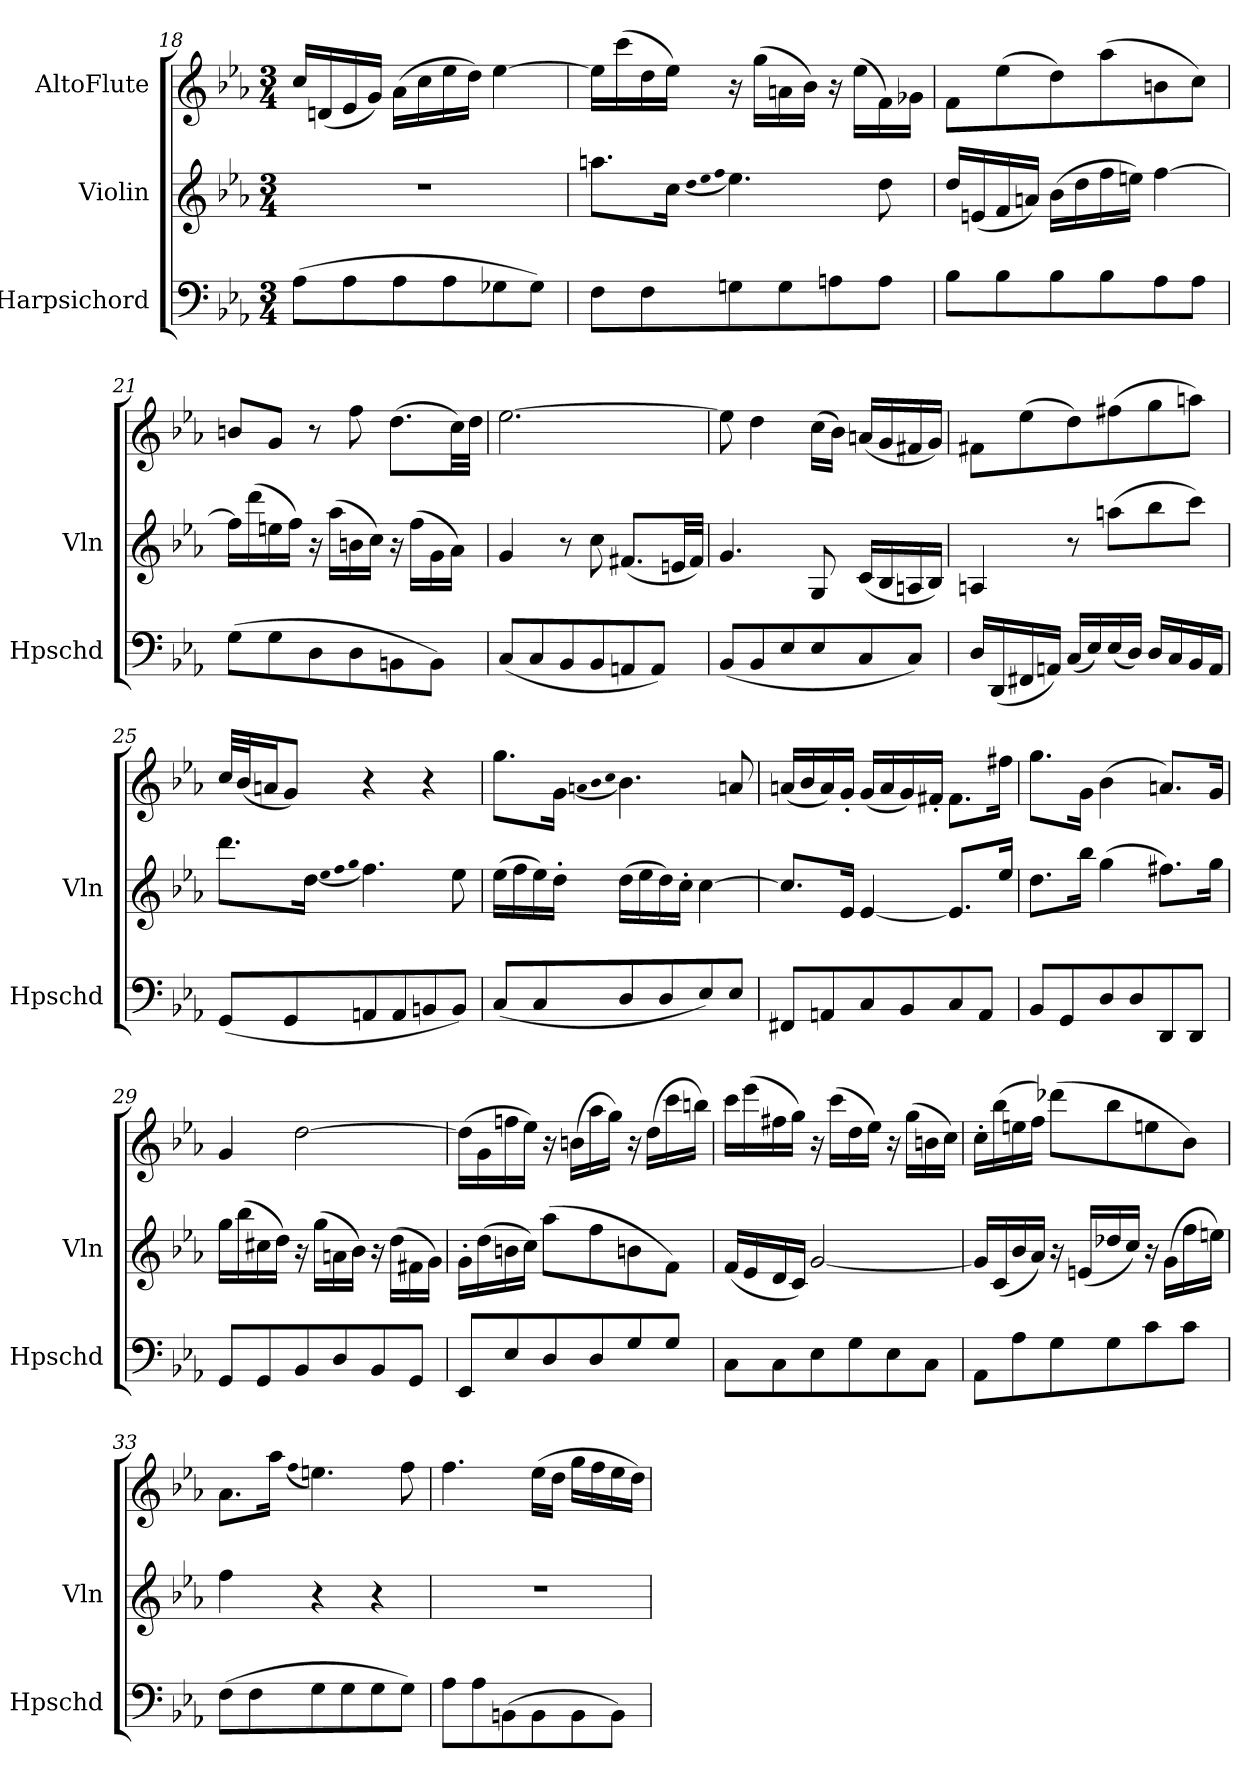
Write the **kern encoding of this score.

**kern	**kern	**kern
*part3	*part2	*part1
*staff3	*staff2	*staff1
*I"Harpsichord	*I"Violin	*I"AltoFlute
*I'Hpschd	*I'Vln	*
*clefF4	*clefG2	*clefG2
*k[b-e-a-]	*k[b-e-a-]	*k[b-e-a-]
*M3/4	*M3/4	*M3/4
=18	=18	=18
(8A-\L	2.r	16cc/LL
.	.	(16dn/
8A-\	.	16e-/
.	.	16g/JJ)
8A-\	.	(16a-\LL
.	.	16cc\
8A-\	.	16ee-\
.	.	16dd\JJ)
8G-X\	.	[4ee-\
8G-\J)	.	.
=19	=19	=19
8F\L	8.aan\L	16ee-\LL]
.	.	(16ccc\
8F\	.	16dd\
.	16cc\Jk	16ee-\JJ)
.	(qdd	.
.	qee-	.
.	qff	.
8Gn\	4.ee-\)	16r
.	.	(16gg\LL
8G\	.	16an\
.	.	16b-\JJ)
8An\	.	16r
.	.	(16ee-\LL
8A\J	8dd\	16f\)
.	.	16g-X\JJ
=20	=20	=20
8B-\L	16dd/LL	8f\L
.	(16en/	.
8B-\	16f/	(8ee-\
.	16an/JJ)	.
8B-\	(16b-\LL	8dd\)
.	16dd\	.
8B-\	16ff\	(8aa-\
.	16een\JJ)	.
8A-\	[4ff\	8bn\
8A-\J	.	8cc\J)
=21	=21	=21
(8G\L	16ff\LL]	8bn/L
.	(16ddd\	.
8G\	16een\	8g/J
.	16ff\JJ)	.
8D\	16r	8r
.	(16aa-\LL	.
8D\	16bn\	8ff\
.	16cc\JJ)	.
8BBn\	16r	(8.dd\L
.	(16ff\LL	.
8BB\J)	16g\	.
.	16a-\JJ)	32cc\LL)
.	.	32dd\JJJ
=22	=22	=22
(8C/L	4g/	[2.ee-\
8C/	.	.
8BB-/	8r	.
8BB-/	8cc\	.
8AAn/	(8.f#X/L	.
8AA/J)	.	.
.	32en/LL	.
.	32f#/JJJ)	.
=23	=23	=23
(8BB-/L	4.g/	8ee-\]
8BB-/	.	4dd\
8E-/	.	.
8E-/	8G/	(16cc\LL
.	.	16b-\JJ)
8C/	(16c/LL	(16an/LL
.	16B-/	16g/
8C/J)	16An/	16f#X/
.	16B-/JJ)	16g/JJ)
=24	=24	=24
16D/LL	4An/	8f#X\L
(16DD/	.	.
16FF#X/	.	(8ee-\
16AAn/JJ)	.	.
(16C/LL	8r	8dd\)
16E-/)	.	.
(16E-/	(8aan\L	(8ff#X\
16D/JJ)	.	.
16D/LL	8bb-\	8gg\
16C/	.	.
16BB-/	8ccc\J)	8aan\J)
16AA/JJ	.	.
=25	=25	=25
(8GG/L	8.ddd\L	32cc/LLL
.	.	(32b-/J
.	.	16an/J
8GG/	.	8g/J)
.	16dd\Jk	.
.	(qee-	.
.	qff	.
.	qgg	.
8AAn/	4.ff\)	4r
8AA/	.	.
8BBn/	.	4r
8BB/J)	8ee-\	.
=26	=26	=26
(8C/L	(16ee-\LL	8.gg\L
.	16ff\	.
8C/	16ee-\)	.
.	16dd'\JJ	16g\Jk
.	.	(qan
.	.	qb-
.	.	qcc
8D/	(16dd\LL	4.b-\)
.	16ee-\	.
8D/	16dd\)	.
.	16cc'\JJ	.
8E-/)	[4cc\	.
8E-/J	.	8an/
=27	=27	=27
8FF#X/L	8.cc/L]	(16an/LL
.	.	16b-/
8AAn/	.	16a/)
.	16e-/Jk	16g'/JJ
8C/	[4e-/	(16g/LL
.	.	16a/
8BB-/	.	16g/)
.	.	16f#X'/JJ
8C/	8.e-/L]	8.f#\L
8AA/J	.	.
.	16ee-/Jk	16ff#X\Jk
=28	=28	=28
8BB-/L	8.dd\L	8.gg\L
8GG/	.	.
.	16bb-\Jk	16g\Jk
8D/	(4gg\	(4b-\
8D/	.	.
8DD/	8.ff#X\L)	8.an/L)
8DD/J	.	.
.	16gg\Jk	16g/Jk
=29	=29	=29
8GG/L	16gg\LL	4g/
.	(16bb-\	.
8GG/	16cc#X\	.
.	16dd\JJ)	.
8BB-/	16r	[2dd\
.	(16gg\LL	.
8D/	16an\	.
.	16b-\JJ)	.
8BB-/	16r	.
.	(16dd\LL	.
8GG/J	16f#X\	.
.	16g\JJ)	.
=30	=30	=30
8EE-/L	16g'\LL	(16dd\LL]
.	(16dd\	16g\
8E-/	16bn\	16ffn\
.	16cc\JJ)	16ee-\JJ)
8D/	(8aa-\L	16r
.	.	(16bn\LL
8D/	8ff\	16aa-\
.	.	16gg\JJ)
8G/	8bn\	16r
.	.	(16dd\LL
8G/J	8f\J)	16ccc\
.	.	16bbn\JJ)
=31	=31	=31
8C\L	(16f/LL	16ccc\LL
.	16e-/	(16eee-\
8C\	16d/	16ff#X\
.	16c/JJ)	16gg\JJ)
8E-\	[2g/	16r
.	.	(16ccc\LL
8G\	.	16dd\
.	.	16ee-\JJ)
8E-\	.	16r
.	.	(16gg\LL
8C\J	.	16bn\
.	.	16cc\JJ)
=32	=32	=32
8AA-\L	16g/LL]	16cc'\LL
.	(16c/	(16bb-\
8A-\	16b-/	16een\
.	16a-/JJ)	16ff\JJ)
8G\	16r	(8ddd-X\L
.	(16en/LL	.
8G\	16dd-X/	8bb-\
.	16cc/JJ)	.
8c\	16r	8een\
.	(16g\LL	.
8c\J	16ff\	8b-\J)
.	16een\JJ)	.
=33	=33	=33
(8F\L	4ff\	8.a-\L
8F\	.	.
.	.	16aa-\Jk
.	.	(qff
8G\	4r	4.een\)
8G\	.	.
8G\	4r	.
8G\J)	.	8ff\
=34	=34	=34
8A-\L	2.r	4.ff\
8A-\	.	.
(8BBn\	.	.
8BB\	.	(16ee-\LL
.	.	16dd\JJ
8BB\	.	16gg\LL
.	.	16ff\
8BB\J)	.	16ee-\
.	.	16dd\JJ)
=	=	=
*-	*-	*-
